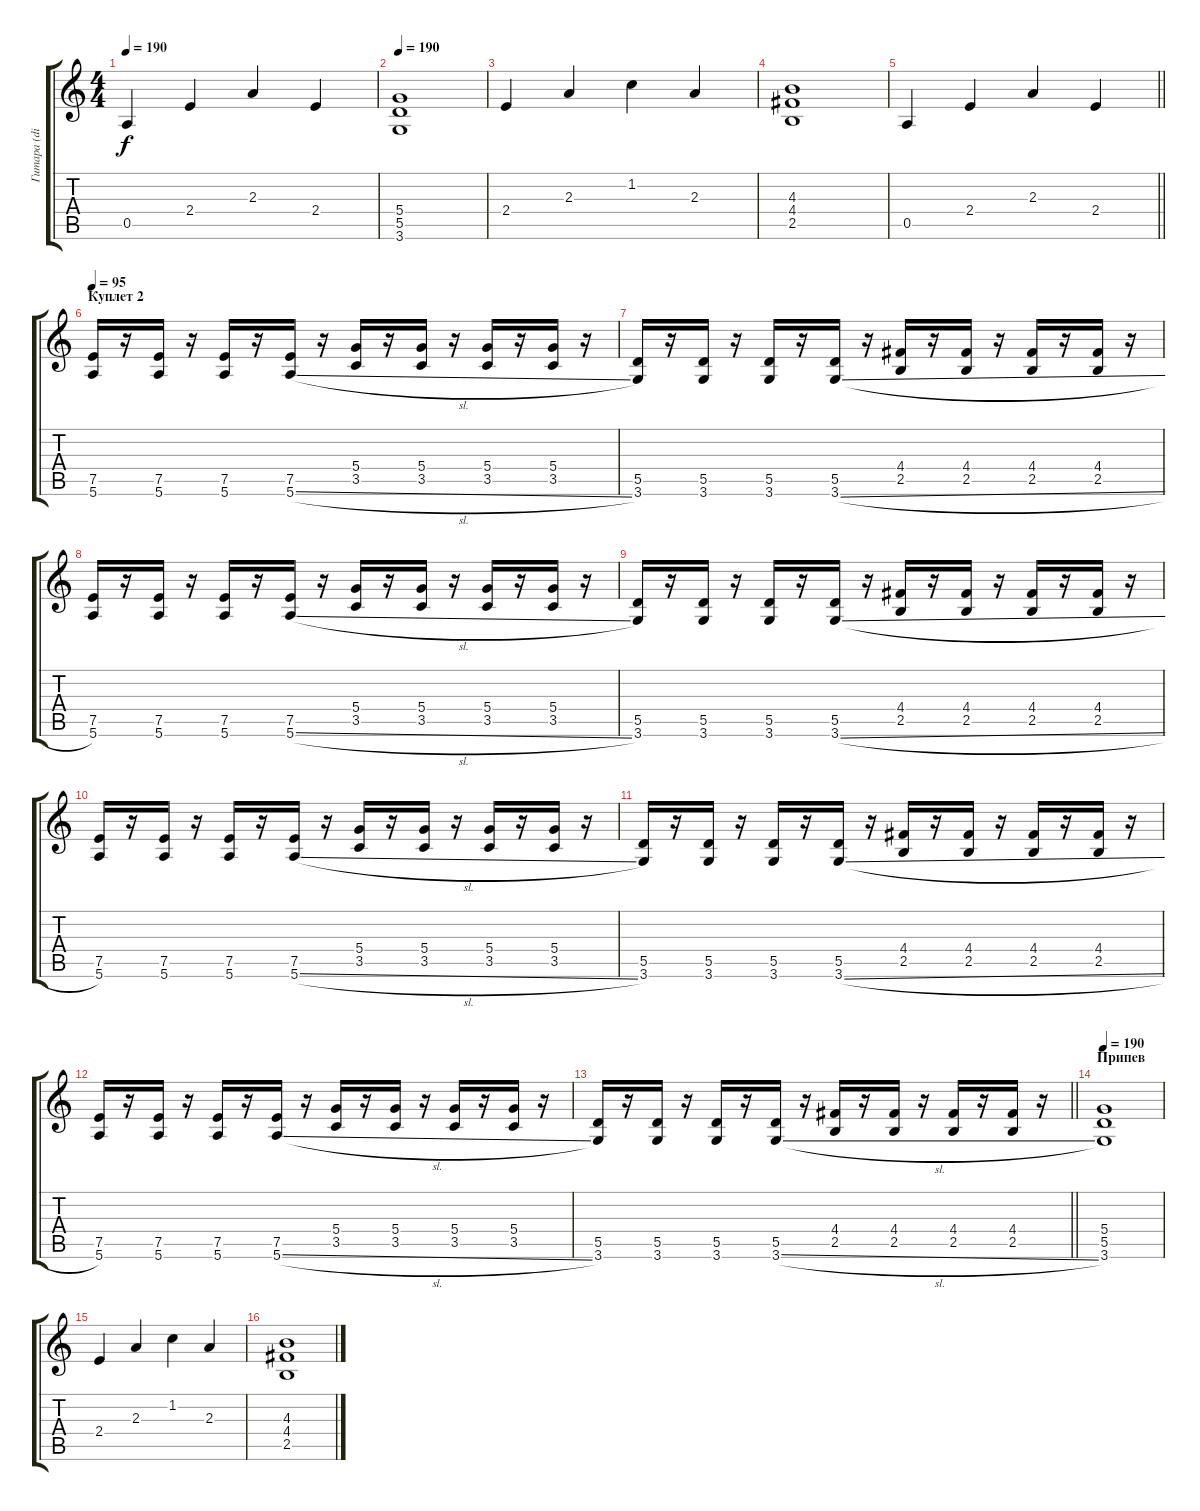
\track ("Гитара (distortion)" "Гитара (di") {instrument distortionguitar}
\staff {score tabs}
\tuning (E4 B3 G3 D3 A2 E2) {hide}
\ts (4 4)
\tempo 190
\clef g2
\ks c
0.5.4{dy f} 2.4.4 2.3.4 2.4.4 |
\tempo 190
(5.4 5.5 3.6).1 |
2.4.4 2.3.4 1.2.4 2.3.4 |
(4.3 4.4 2.5).1 |
\barLineRight lightlight
0.5.4 2.4.4 2.3.4 2.4.4 |
\section ("" "Куплет 2")
\tempo 95
(7.5 5.6).16 r.16 (7.5 5.6).16 r.16 (7.5 5.6).16 r.16 (7.5 5.6{sl}).16 r.16 (5.4 3.5).16 r.16 (5.4 3.5).16 r.16 (5.4 3.5).16 r.16 (5.4 3.5).16 r.16 |
(5.5 3.6).16 r.16 (5.5 3.6).16 r.16 (5.5 3.6).16 r.16 (5.5 3.6{sl}).16 r.16 (4.4 2.5).16 r.16 (4.4 2.5).16 r.16 (4.4 2.5).16 r.16 (4.4 2.5).16 r.16 |
(7.5 5.6).16 r.16 (7.5 5.6).16 r.16 (7.5 5.6).16 r.16 (7.5 5.6{sl}).16 r.16 (5.4 3.5).16 r.16 (5.4 3.5).16 r.16 (5.4 3.5).16 r.16 (5.4 3.5).16 r.16 |
(5.5 3.6).16 r.16 (5.5 3.6).16 r.16 (5.5 3.6).16 r.16 (5.5 3.6{sl}).16 r.16 (4.4 2.5).16 r.16 (4.4 2.5).16 r.16 (4.4 2.5).16 r.16 (4.4 2.5).16 r.16 |
(7.5 5.6).16 r.16 (7.5 5.6).16 r.16 (7.5 5.6).16 r.16 (7.5 5.6{sl}).16 r.16 (5.4 3.5).16 r.16 (5.4 3.5).16 r.16 (5.4 3.5).16 r.16 (5.4 3.5).16 r.16 |
(5.5 3.6).16 r.16 (5.5 3.6).16 r.16 (5.5 3.6).16 r.16 (5.5 3.6{sl}).16 r.16 (4.4 2.5).16 r.16 (4.4 2.5).16 r.16 (4.4 2.5).16 r.16 (4.4 2.5).16 r.16 |
(7.5 5.6).16 r.16 (7.5 5.6).16 r.16 (7.5 5.6).16 r.16 (7.5 5.6{sl}).16 r.16 (5.4 3.5).16 r.16 (5.4 3.5).16 r.16 (5.4 3.5).16 r.16 (5.4 3.5).16 r.16 |
\barLineRight lightlight
(5.5 3.6).16 r.16 (5.5 3.6).16 r.16 (5.5 3.6).16 r.16 (5.5 3.6{sl}).16 r.16 (4.4 2.5).16 r.16 (4.4 2.5).16 r.16 (4.4 2.5).16 r.16 (4.4 2.5).16 r.16 |
\section ("" "Припев")
\tempo 190
(5.4 5.5 3.6).1 |
2.4.4 2.3.4 1.2.4 2.3.4 |
(4.3 4.4 2.5).1
